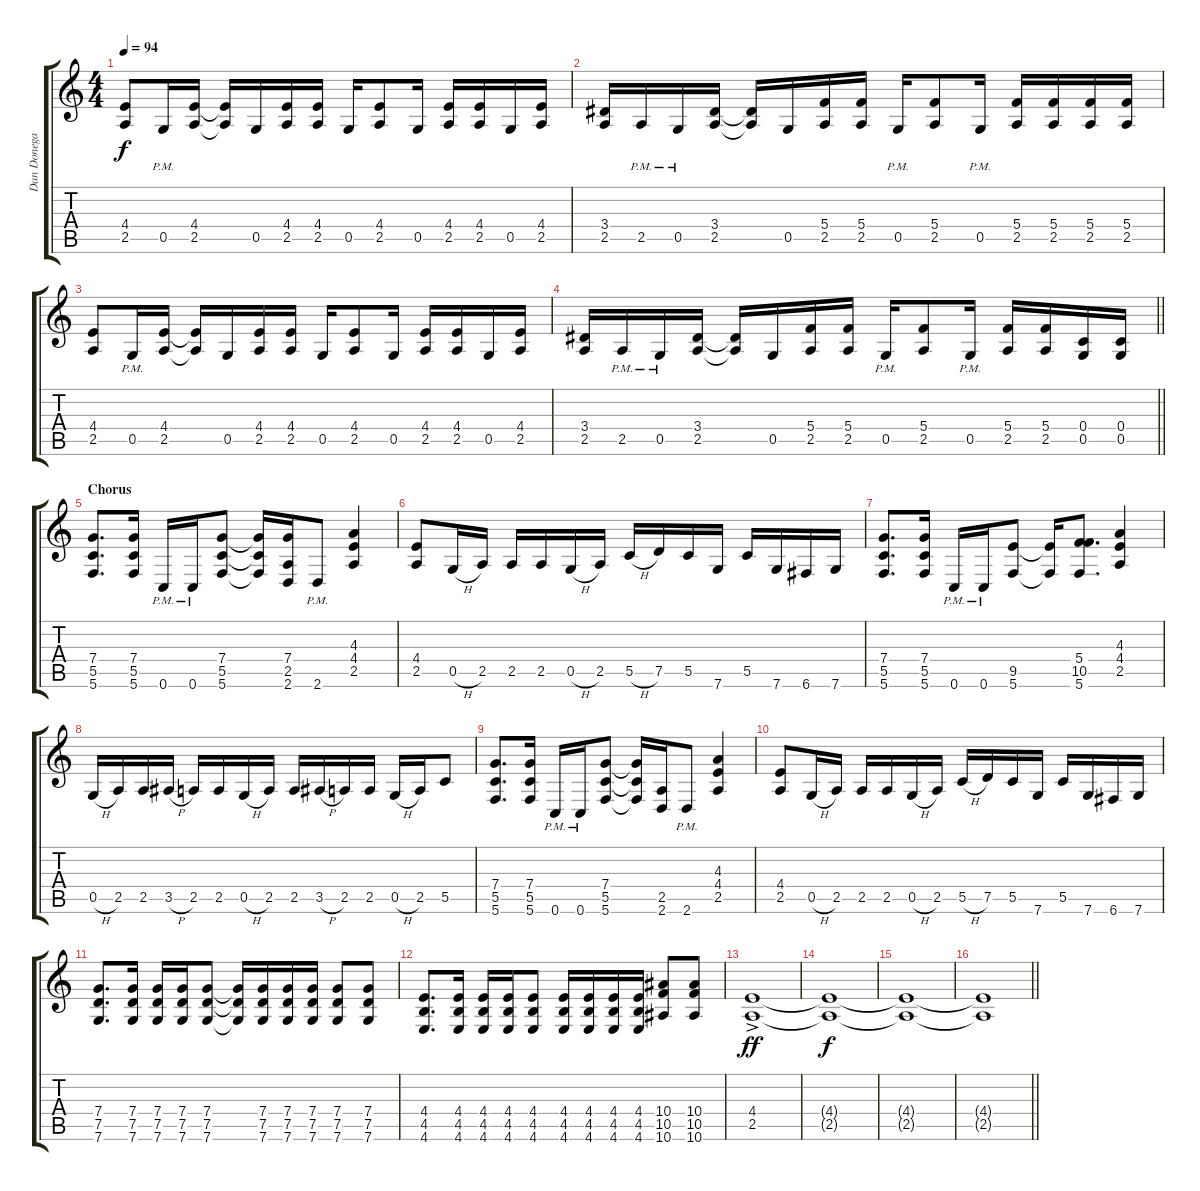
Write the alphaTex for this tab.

\track ("Dan Donegan 2" "Dan Donega") {instrument distortionguitar}
\staff {score tabs}
\tuning (D4 A3 F3 C3 G2 C2) {hide}
\ts (4 4)
\tempo 94
\clef g2
\ks c
(4.4 2.5).8{dy f} 0.5{pm}.16 (4.4 2.5).16 (4.4{t} 2.5{t}).16 0.5.16 (4.4 2.5).16 (4.4 2.5).16 0.5.16 (4.4 2.5).8 0.5.16 (4.4 2.5).16 (4.4 2.5).16 0.5.16 (4.4 2.5).16 |
(3.4 2.5).16 2.5{pm}.16 0.5{pm}.16 (3.4 2.5).16 (3.4{t} 2.5{t}).16 0.5.16 (5.4 2.5).16 (5.4 2.5).16 0.5{pm}.16 (5.4 2.5).8 0.5{pm}.16 (5.4 2.5).16 (5.4 2.5).16 (5.4 2.5).16 (5.4 2.5).16 |
(4.4 2.5).8 0.5{pm}.16 (4.4 2.5).16 (4.4{t} 2.5{t}).16 0.5.16 (4.4 2.5).16 (4.4 2.5).16 0.5.16 (4.4 2.5).8 0.5.16 (4.4 2.5).16 (4.4 2.5).16 0.5.16 (4.4 2.5).16 |
\barLineRight lightlight
(3.4 2.5).16 2.5{pm}.16 0.5{pm}.16 (3.4 2.5).16 (3.4{t} 2.5{t}).16 0.5.16 (5.4 2.5).16 (5.4 2.5).16 0.5{pm}.16 (5.4 2.5).8 0.5{pm}.16 (5.4 2.5).16 (5.4 2.5).16 (0.4 0.5).16 (0.4 0.5).16 |
\section ("" "Chorus")
(7.4 5.5 5.6).8{d} (7.4 5.5 5.6).16 0.6{pm}.16 0.6{pm}.16 (7.4 5.5 5.6).8 (7.4{t} 5.5{t} 5.6{t}).16 (7.4 2.5 2.6).16 2.6{pm}.8 (4.3 4.4 2.5).4 |
(4.4 2.5).8 0.5{h}.16 2.5.16 2.5.16 2.5.16 0.5{h}.16 2.5.16 5.5{h}.16 7.5.16 5.5.16 7.6.16 5.5.16 7.6.16 6.6.16 7.6.16 |
(7.4 5.5 5.6).8{d} (7.4 5.5 5.6).16 0.6{pm}.16 0.6{pm}.16 (9.5 5.6).8 (9.5{t} 5.6{t}).16 (5.4 10.5 5.6).8{d} (4.3 4.4 2.5).4 |
0.5{h}.16 2.5.16 2.5.16 3.5{h}.16 2.5.16 2.5.16 0.5{h}.16 2.5.16 2.5.16 3.5{h}.16 2.5.16 2.5.16 0.5{h}.16 2.5.16 5.5.8 |
(7.4 5.5 5.6).8{d} (7.4 5.5 5.6).16 0.6{pm}.16 0.6{pm}.16 (7.4 5.5 5.6).8 (7.4{t} 5.5{t} 5.6{t}).16 (2.5 2.6).16 2.6{pm}.8 (4.3 4.4 2.5).4 |
(4.4 2.5).8 0.5{h}.16 2.5.16 2.5.16 2.5.16 0.5{h}.16 2.5.16 5.5{h}.16 7.5.16 5.5.16 7.6.16 5.5.16 7.6.16 6.6.16 7.6.16 |
(7.4 7.5 7.6).8{d} (7.4 7.5 7.6).16 (7.4 7.5 7.6).16 (7.4 7.5 7.6).16 (7.4 7.5 7.6).8 (7.4{t} 7.5{t} 7.6{t}).16 (7.4 7.5 7.6).16 (7.4 7.5 7.6).16 (7.4 7.5 7.6).16 (7.4 7.5 7.6).8 (7.4 7.5 7.6).8 |
(4.4 4.5 4.6).8{d} (4.4 4.5 4.6).16 (4.4 4.5 4.6).16 (4.4 4.5 4.6).16 (4.4 4.5 4.6).8 (4.4 4.5 4.6).16 (4.4 4.5 4.6).16 (4.4 4.5 4.6).16 (4.4 4.5 4.6).16 (10.4 10.5 10.6).8 (10.4 10.5 10.6).8 |
(4.4{ac} 2.5{ac}).1{dy ff} |
(4.4{t} 2.5{t}).1{dy f} |
(4.4{t} 2.5{t}).1 |
\barLineRight lightlight
(4.4{t} 2.5{t}).1
